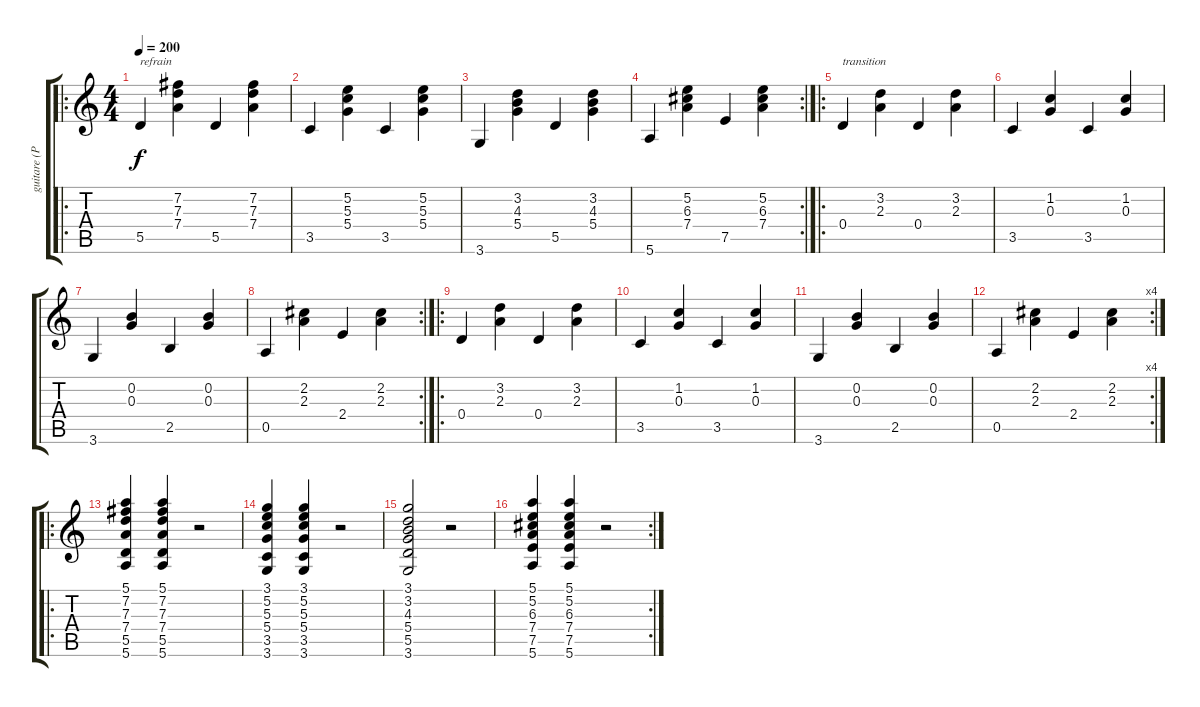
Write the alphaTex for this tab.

\track ("guitare (P)" "guitare (P") {instrument acousticguitarnylon}
\staff {score tabs}
\tuning (E4 B3 G3 D3 A2 E2) {hide}
\ro
\ts (4 4)
\tempo 200
\clef g2
\ks c
5.5.4{txt "refrain" dy f} (7.2 7.3 7.4).4 5.5.4 (7.2 7.3 7.4).4 |
3.5.4 (5.2 5.3 5.4).4 3.5.4 (5.2 5.3 5.4).4 |
3.6.4 (3.2 4.3 5.4).4 5.5.4 (3.2 4.3 5.4).4 |
\rc 2
5.6.4 (5.2 6.3 7.4).4 7.5.4 (5.2 6.3 7.4).4 |
\ro
0.4.4{txt "transition"} (3.2 2.3).4 0.4.4 (3.2 2.3).4 |
3.5.4 (1.2 0.3).4 3.5.4 (1.2 0.3).4 |
3.6.4 (0.2 0.3).4 2.5.4 (0.2 0.3).4 |
\rc 2
0.5.4 (2.2 2.3).4 2.4.4 (2.2 2.3).4 |
\ro
0.4.4 (3.2 2.3).4 0.4.4 (3.2 2.3).4 |
3.5.4 (1.2 0.3).4 3.5.4 (1.2 0.3).4 |
3.6.4 (0.2 0.3).4 2.5.4 (0.2 0.3).4 |
\rc 4
0.5.4 (2.2 2.3).4 2.4.4 (2.2 2.3).4 |
\ro
(5.1 7.2 7.3 7.4 5.5 5.6).4 (5.1 7.2 7.3 7.4 5.5 5.6).4 r.2 |
(3.1 5.2 5.3 5.4 3.5 3.6).4 (3.1 5.2 5.3 5.4 3.5 3.6).4 r.2 |
(3.1 3.2 4.3 5.4 5.5 3.6).2 r.2 |
\rc 2
(5.1 5.2 6.3 7.4 7.5 5.6).4 (5.1 5.2 6.3 7.4 7.5 5.6).4 r.2
